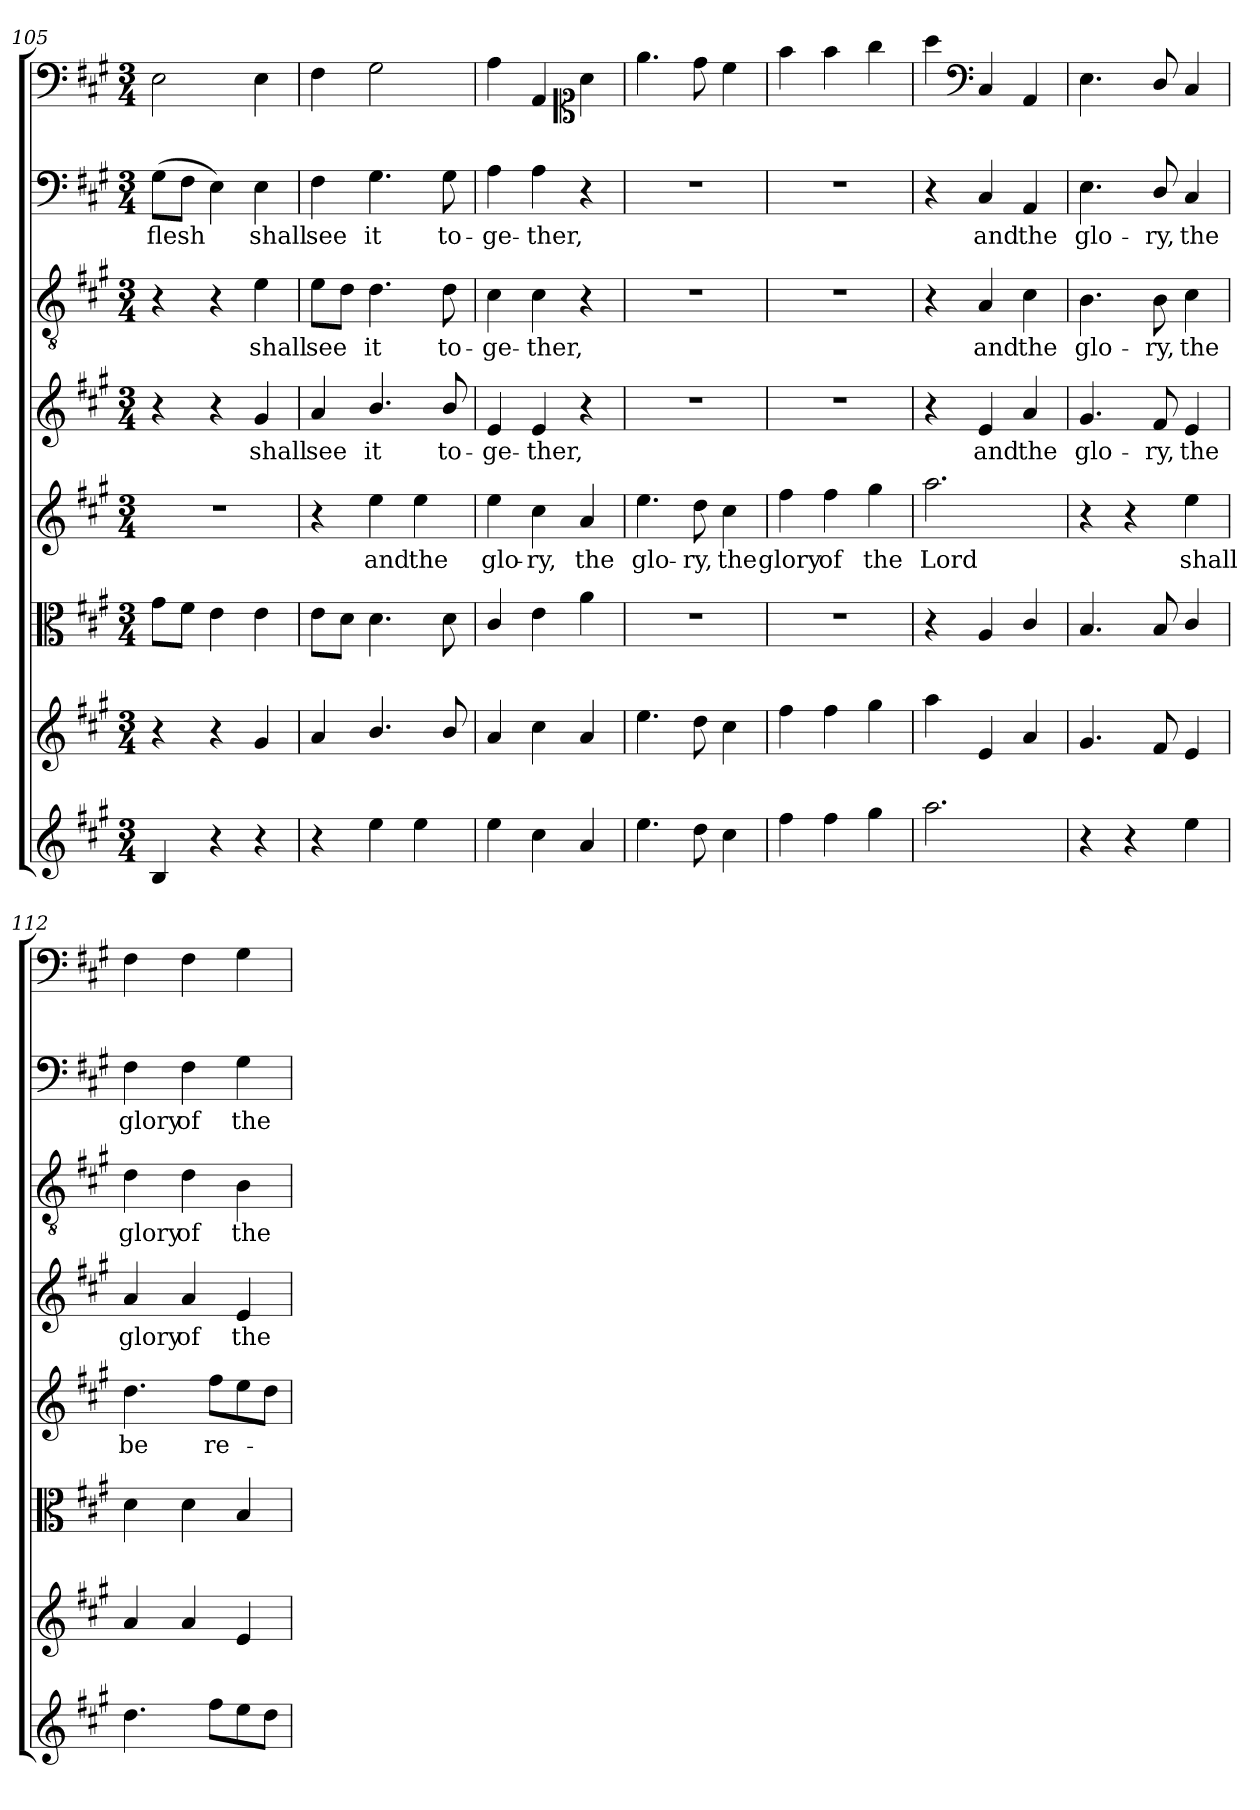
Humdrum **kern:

**kern	**kern	**kern	**kern	**text	**kern	**text	**kern	**text	**kern	**text	**kern
*part8	*part7	*part6	*part5	*part5	*part4	*part4	*part3	*part3	*part2	*part2	*part1
*staff8	*staff7	*staff6	*staff5	*staff5	*staff4	*staff4	*staff3	*staff3	*staff2	*staff2	*staff1
*clefG2	*clefG2	*clefC3	*clefG2	*	*clefG2	*	*clefGv2	*	*clefF4	*	*clefF4
*k[f#c#g#]	*k[f#c#g#]	*k[f#c#g#]	*k[f#c#g#]	*	*k[f#c#g#]	*	*k[f#c#g#]	*	*k[f#c#g#]	*	*k[f#c#g#]
*A:	*A:	*A:	*A:	*	*A:	*	*A:	*	*A:	*	*A:
*M3/4	*M3/4	*M3/4	*M3/4	*	*M3/4	*	*M3/4	*	*M3/4	*	*M3/4
=105	=105	=105	=105	=105	=105	=105	=105	=105	=105	=105	=105
4B/	4r	8g#\L	2.r	.	4r	.	4r	.	(8G#\L	flesh	2E\
.	.	8f#\J	.	.	.	.	.	.	8F#\J	.	.
4r	4r	4e\	.	.	4r	.	4r	.	4E\)	.	.
4r	4g#/	4e\	.	.	4g#/	shall	4e\	shall	4E\	shall	4E\
=106	=106	=106	=106	=106	=106	=106	=106	=106	=106	=106	=106
4r	4a/	8e\L	4r	.	4a/	see	8e\L	see	4F#\	see	4F#\
.	.	8d\J	.	.	.	.	8d\J	.	.	.	.
4ee\	4.b/	4.d\	4ee\	and	4.b/	it	4.d\	it	4.G#\	it	2G#\
4ee\	.	.	4ee\	the	.	.	.	.	.	.	.
.	8b/	8d\	.	.	8b/	to-	8d\	to-	8G#\	to-	.
=107	=107	=107	=107	=107	=107	=107	=107	=107	=107	=107	=107
4ee\	4a/	4c#/	4ee\	glo-	4e/	-ge-	4c#\	-ge-	4A\	-ge-	4A\
4cc#\	4cc#\	4e\	4cc#\	-ry,	4e/	-ther,	4c#\	-ther,	4A\	-ther,	4AA/
*	*	*	*	*	*	*	*	*	*	*	*clefC1
4a/	4a/	4a\	4a/	the	4r	.	4r	.	4r	.	4a\
=108	=108	=108	=108	=108	=108	=108	=108	=108	=108	=108	=108
4.ee\	4.ee\	2.r	4.ee\	glo-	2.r	.	2.r	.	2.r	.	4.ee\
8dd\	8dd\	.	8dd\	-ry,	.	.	.	.	.	.	8dd\
4cc#\	4cc#\	.	4cc#\	the	.	.	.	.	.	.	4cc#\
=109	=109	=109	=109	=109	=109	=109	=109	=109	=109	=109	=109
4ff#\	4ff#\	2.r	4ff#\	glory	2.r	.	2.r	.	2.r	.	4ff#\
4ff#\	4ff#\	.	4ff#\	of	.	.	.	.	.	.	4ff#\
4gg#\	4gg#\	.	4gg#\	the	.	.	.	.	.	.	4gg#\
=110	=110	=110	=110	=110	=110	=110	=110	=110	=110	=110	=110
2.aa\	4aa\	4r	2.aa\	Lord	4r	.	4r	.	4r	.	4aa\
*	*	*	*	*	*	*	*	*	*	*	*clefF4
.	4e/	4A/	.	.	4e/	and	4A/	and	4C#/	and	4C#/
.	4a/	4c#/	.	.	4a/	the	4c#\	the	4AA/	the	4AA/
=111	=111	=111	=111	=111	=111	=111	=111	=111	=111	=111	=111
4r	4.g#/	4.B/	4r	.	4.g#/	glo-	4.B\	glo-	4.E\	glo-	4.E\
4r	.	.	4r	.	.	.	.	.	.	.	.
.	8f#/	8B/	.	.	8f#/	-ry,	8B\	-ry,	8D/	-ry,	8D/
4ee\	4e/	4c#/	4ee\	shall	4e/	the	4c#\	the	4C#/	the	4C#/
=112	=112	=112	=112	=112	=112	=112	=112	=112	=112	=112	=112
4.dd\	4a/	4d\	4.dd\	be	4a/	glory	4d\	glory	4F#\	glory	4F#\
.	4a/	4d\	.	.	4a/	of	4d\	of	4F#\	of	4F#\
8ff#\L	.	.	8ff#\L	re-	.	.	.	.	.	.	.
8ee\	4e/	4B/	8ee\	.	4e/	the	4B\	the	4G#\	the	4G#\
8dd\J	.	.	8dd\J	.	.	.	.	.	.	.	.
=	=	=	=	=	=	=	=	=	=	=	=
*-	*-	*-	*-	*-	*-	*-	*-	*-	*-	*-	*-
